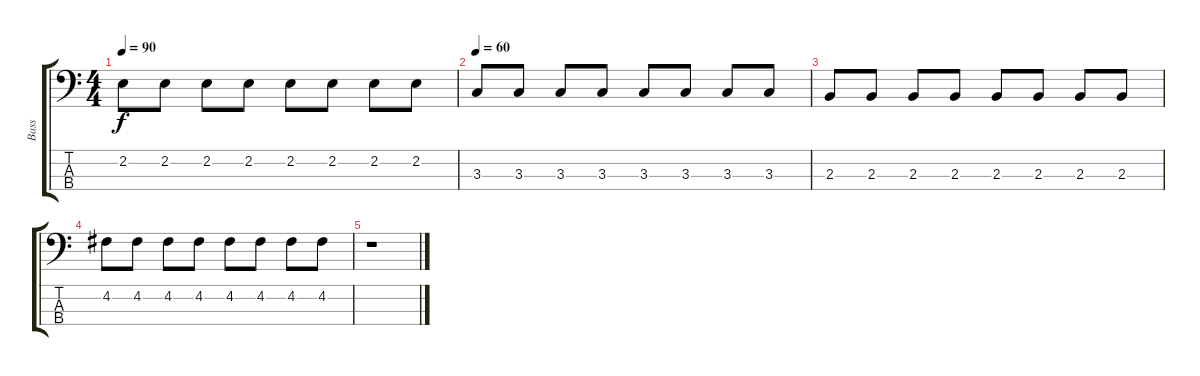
\track ("Bass" "Bass") {instrument acousticbass}
\staff {score tabs}
\tuning (G2 D2 A1 E1) {hide}
\ts (4 4)
\tempo 90
\clef f4
\ks c
2.2.8{dy f} 2.2.8 2.2.8 2.2.8 2.2.8 2.2.8 2.2.8 2.2.8 |
\tempo 60
3.3.8 3.3.8 3.3.8 3.3.8 3.3.8 3.3.8 3.3.8 3.3.8 |
2.3.8 2.3.8 2.3.8 2.3.8 2.3.8 2.3.8 2.3.8 2.3.8 |
4.2.8 4.2.8 4.2.8 4.2.8 4.2.8 4.2.8 4.2.8 4.2.8 |
r.1
